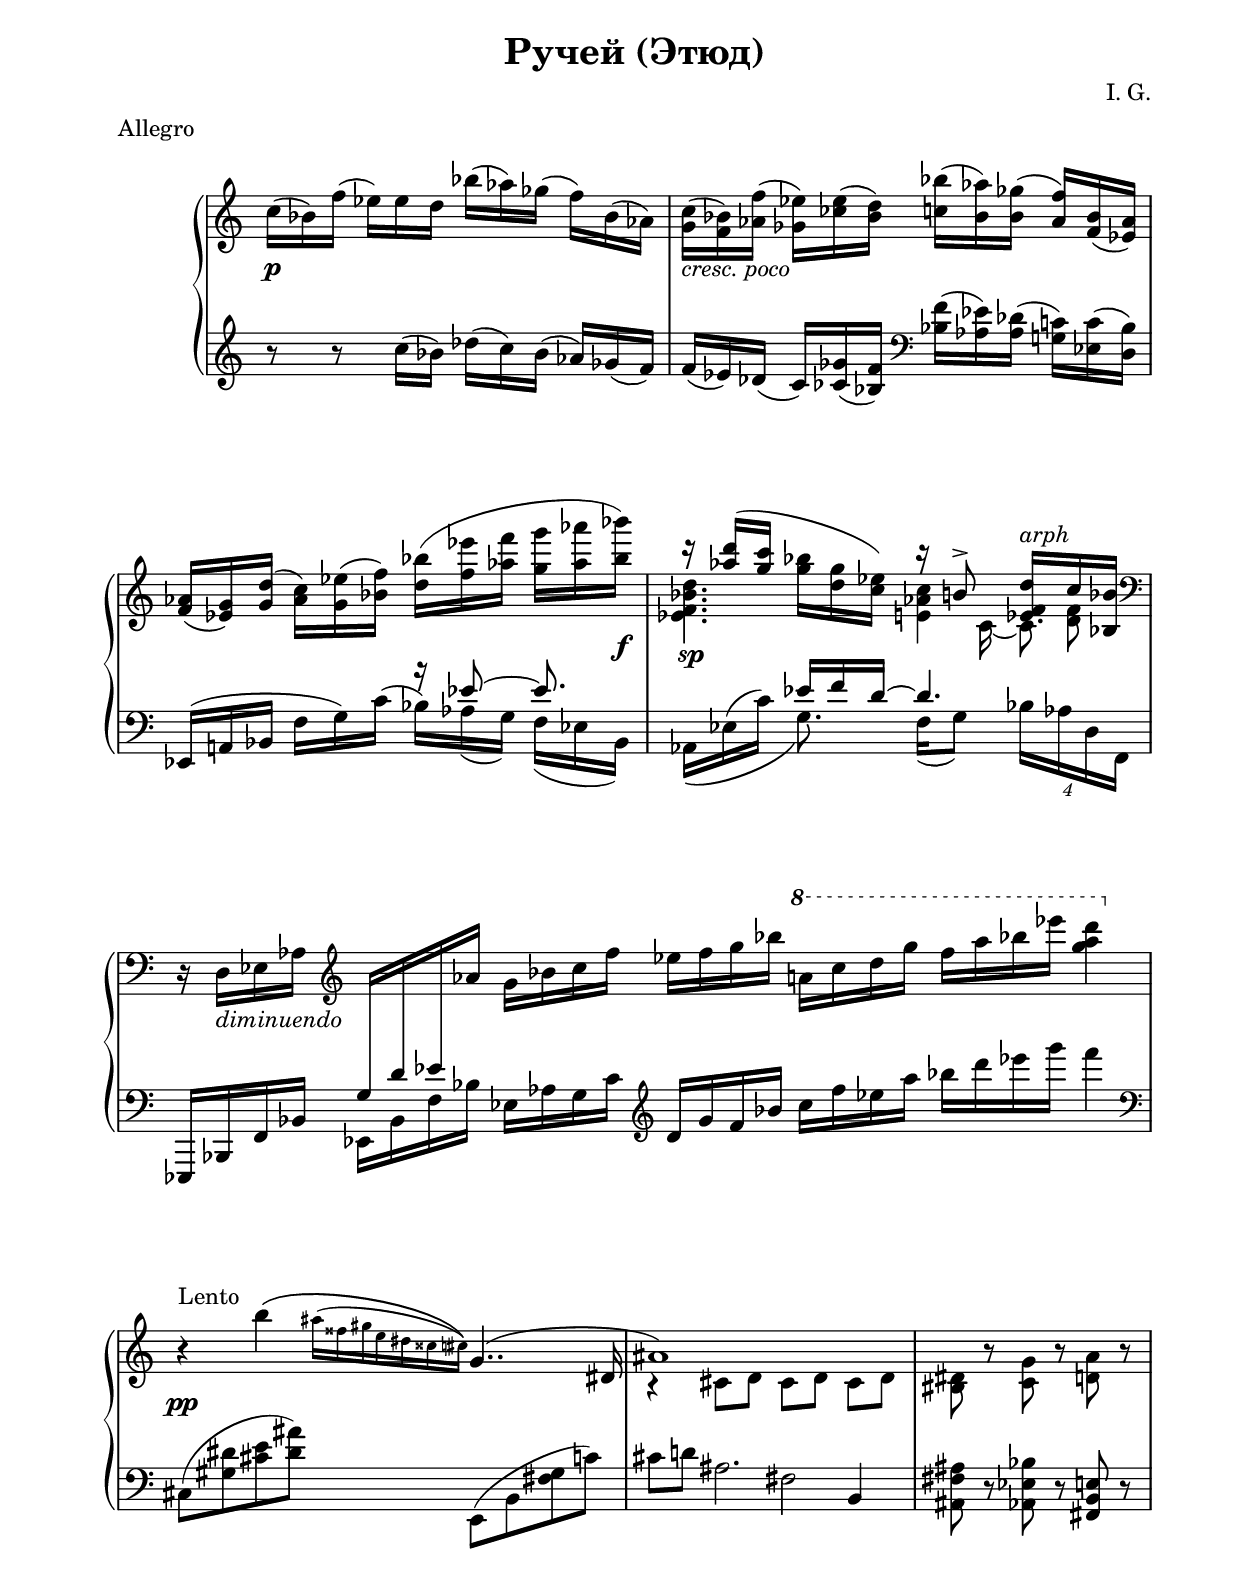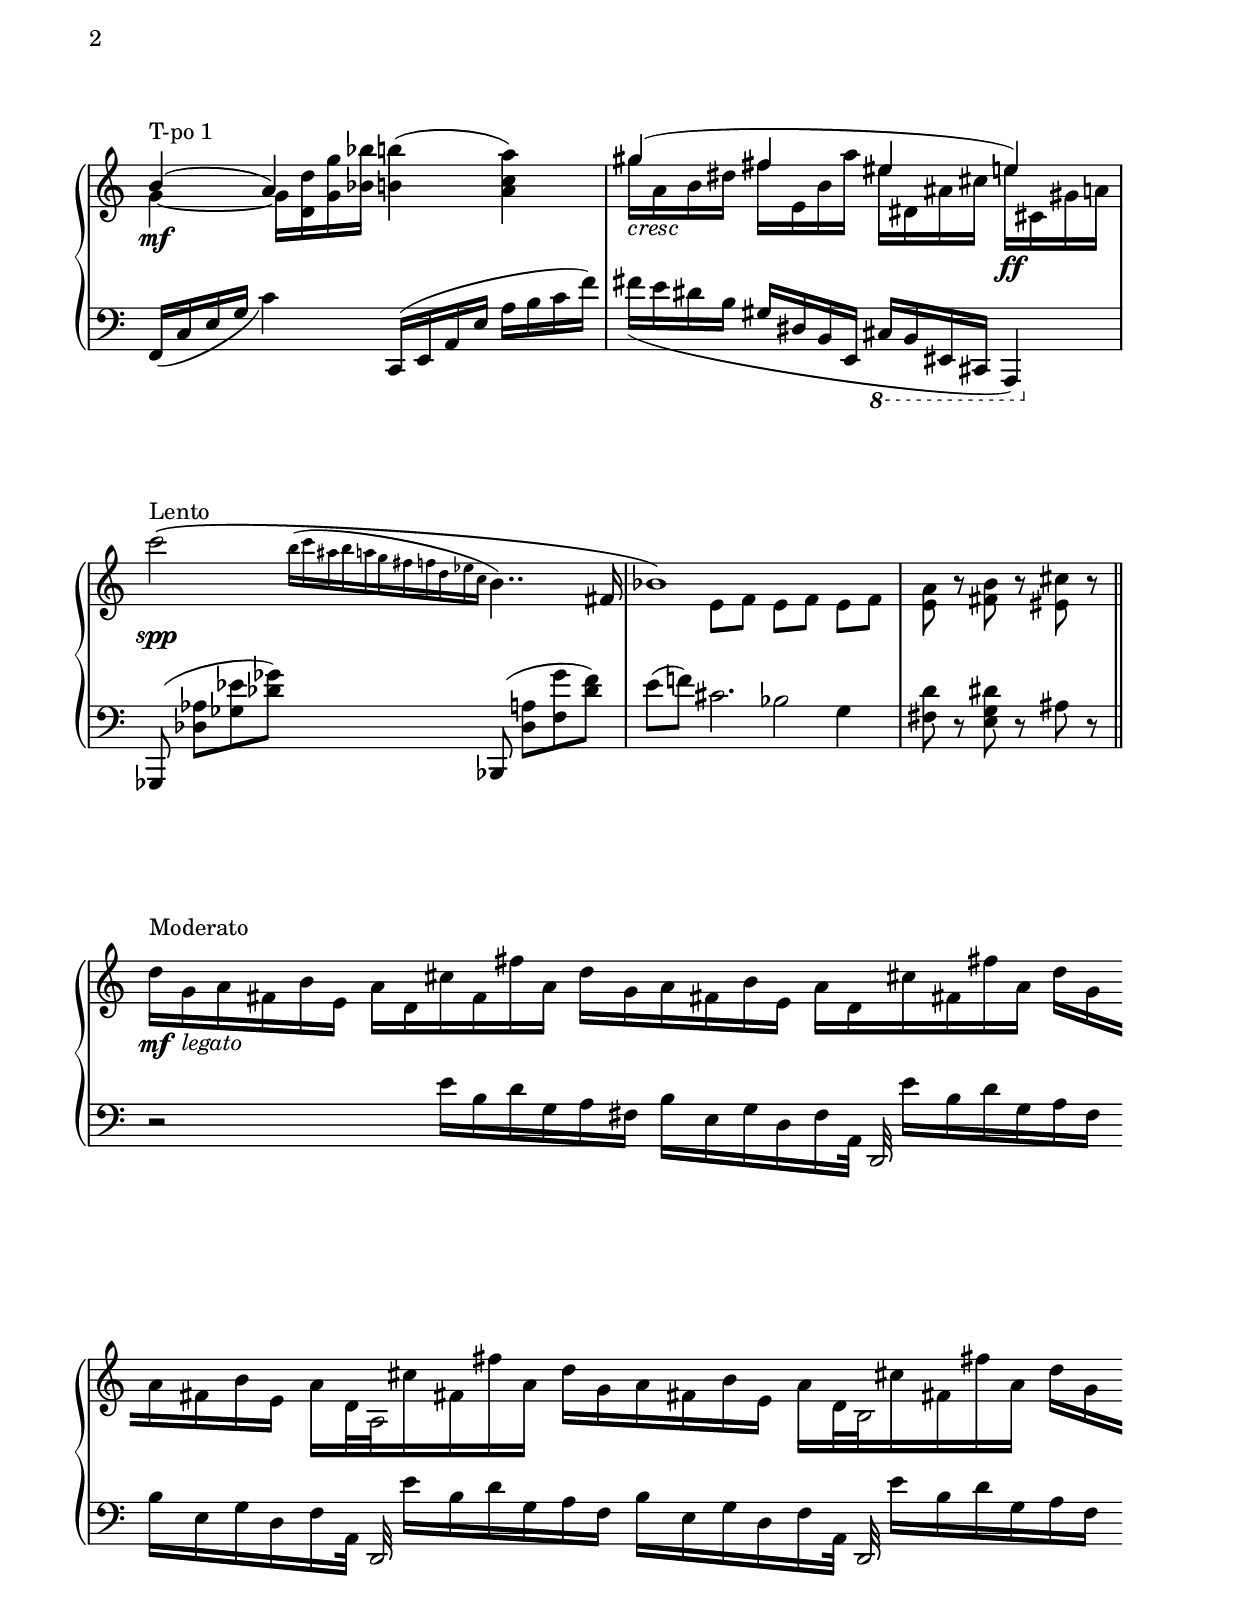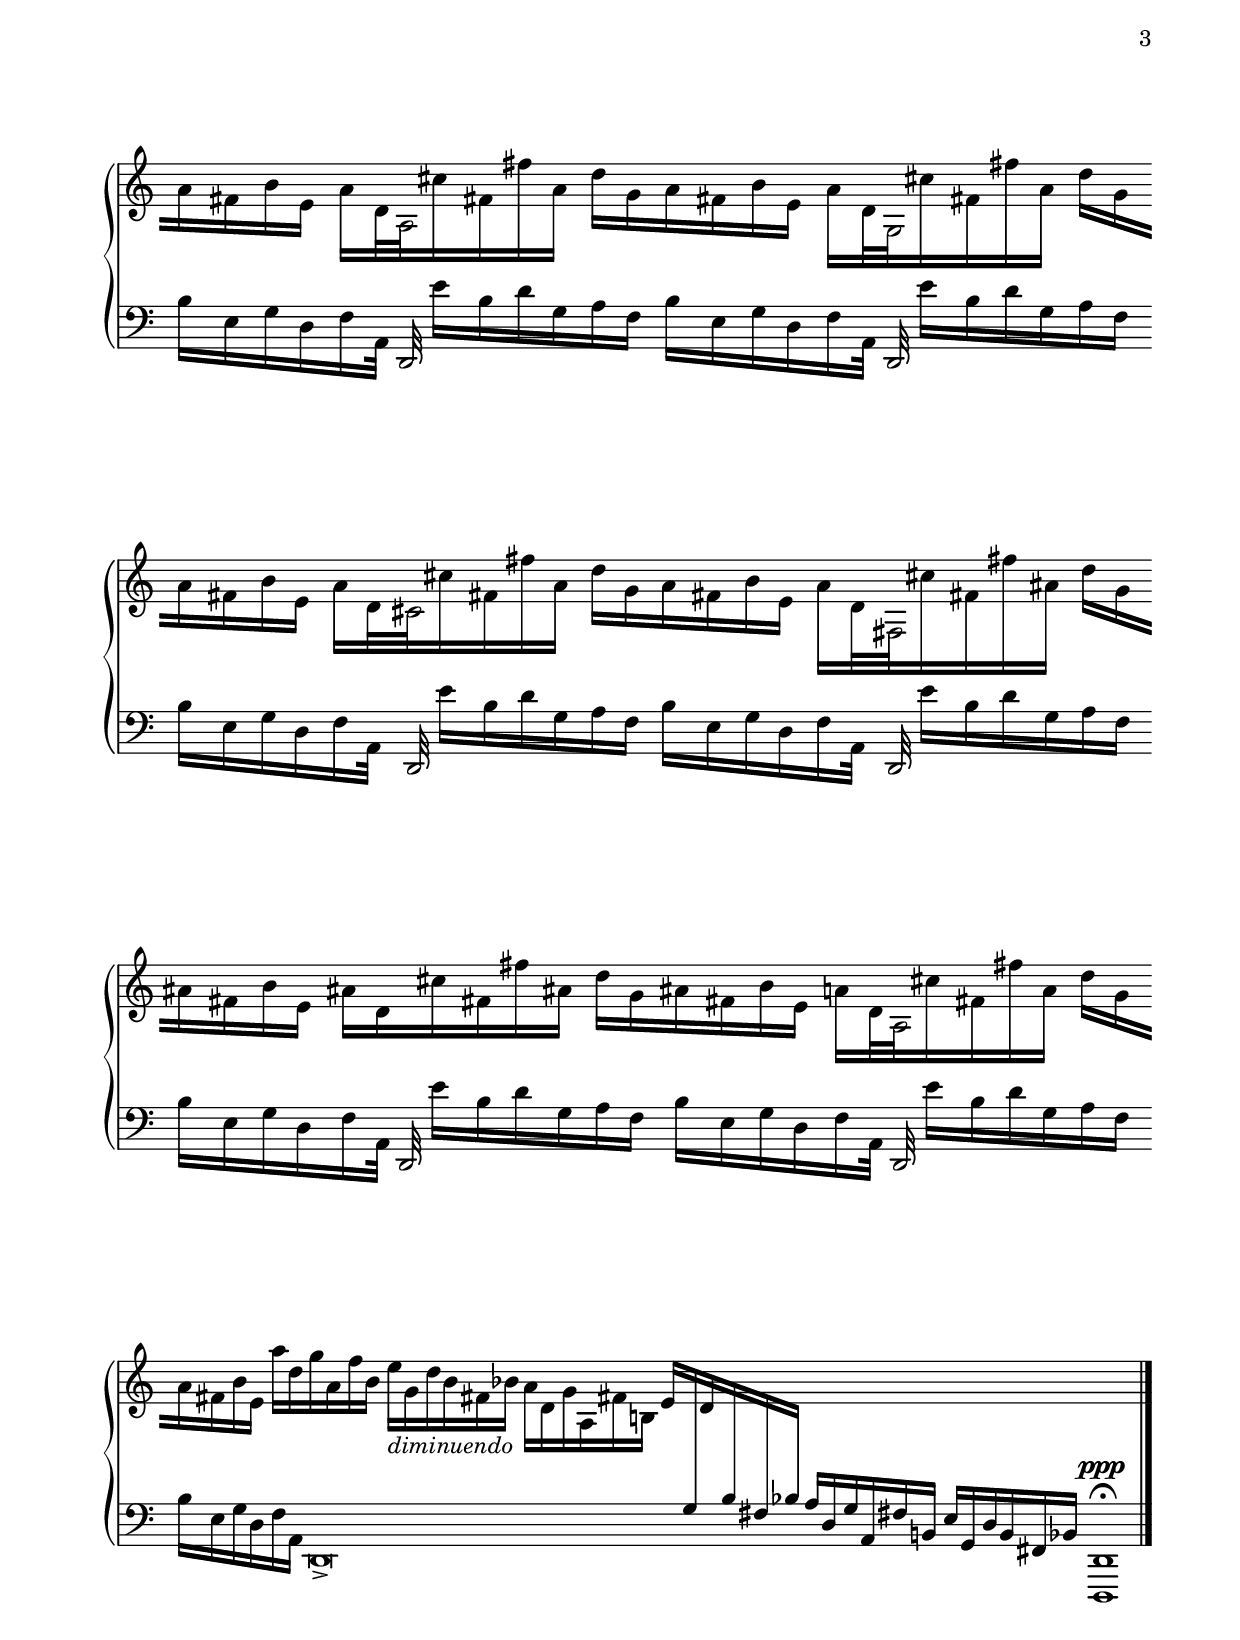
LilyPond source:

\version "2.18.0"

\language "deutsch"

\header {
  title = "Ручей (Этюд)"
  meter = "Allegro"
  composer = "I. G."
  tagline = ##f
}

\paper {
  #(set-paper-size "a4")
  top-system-spacing #'basic-distance = #20
  top-markup-spacing #'basic-distance = #8
  markup-system-spacing #'basic-distance = #25
  system-system-spacing #'basic-distance = #30
  last-bottom-spacing #'basic-distance = #25
  two-sided = ##t
  inner-margin = 20
  outer-margin = 15
}

\layout {
  \context {
    \Score
    \remove "Bar_number_engraver"
    %\override SpacingSpanner.strict-grace-spacing = ##t
    \override StaffGrouper.staff-staff-spacing.basic-distance = #16
  }
}
upper = \relative c'' {
  \clef treble
  \key c \major
  \time 12/16
  \override Staff.TimeSignature #'stencil = ##f
  \override DynamicLineSpanner.staff-padding = #3
  c16\p( b) f'( es) es d b'( as) ges( f) b,( as)
  <g c>_\markup { \italic { cresc. poco } }(
  <f b>) <as f'>( <ges es'>) <ces es>( <b d>)
  <c b'>( <b as'>) <b ges'>( <as f'>) <f b>( <es as>)
  <f as>( <es g>) <g d'>( <as c>) <g es'>( <b f'>)
  <d b'>( <f es'> <as f'> <g g'> <as as'> <b b'>\f)
  <<
    {
      r16 <as d>( <g c>
      \stemDown
      <g b> <d g> <c es>)
      \stemUp
      r h8-> <es, f d'>16^\markup { \italic { arph } } c' <b, b'>
    }
    \\
    {
      <es f b d>4.\sp <e as c>4 <d f>8
    }
    \\
    {
      \stemDown
      s4. s8 c16_~ c8.
    }
  >>
  \time 7/4
  \clef bass
  r16 d,_\markup { \italic { diminuendo } } es as
  \clef treble
  \change Staff = "lower"
  \stemUp
  g d' es
  \change Staff = "upper"
  as
  \stemNeutral
  g b c f es f g b
  \ottava #1
  \set Staff.ottavation = #"8"
  a! c d g f a b es <g, a d>4
  \ottava #0
  \time 4/4
  r4\pp^\markup{\raise #2 {Lento}} h,\(
  \grace {
    \stemDown
    ais16^( fisis gis e dis cisis cis)\)
  }
  <<
    {
      g4..( dis16 ais'1)
    }
    \\
    {
      s2 r4 cis,8 d cis[ d] cis[ d]
    }
  >>
  \time 3/4
  <his dis>8 r <c g'> r <d a'> r
  \time 4/4
  <<
    {
      h'4^\markup{\raise #2 {T-po 1}}( a)
    }
    \\
    {
      \override DynamicLineSpanner.staff-padding = #3
      g4~\mf g16 <d d'> <g g'> <b b'>
    }
  >>
  <h h'>4( <a c a'>)
  <<
    {
      gis'4( fis eis e)
    }
    \\
    {
      gis16_\markup { \italic { cresc } } a, h dis
      fis e, h' a'
      eis dis, ais' cis
      e\ff cis, gis' a
    }
  >>
  <<
    {
      \override DynamicLineSpanner.staff-padding = #3
      \stemDown
      c'2\spp^\markup{\raise #2 {Lento}}\(
      \grace {
        h16^(c ais h a g fis f d es c
      }
      \stemNeutral
      h4..) fis16 b1\)
    }
    \\
    {s1 s4 e,8 f e[ f] e[ f]}
  >>
  \time 3/4
  <e a> r <fis h> r <eis cis'> r \bar "||"
  \cadenzaOn
  \override Beam #'breakable = ##t
  d'16\mf ^\markup{\raise #2 {Moderato}}[
  g,_\markup {\italic legato} a fis  h e,] a[d, cis' fis, fis' a,]
  d16[ g, a    fis! h e,] a[    d,        cis'!    fis,! fis'! a,]
  d16[ g, a    fis! h e,] a[    d,32 
  \tweak #'duration-log #1 a    cis'!16  fis,! fis'! a,]
  d16[ g, a    fis! h e,] a[    d,32 
  \tweak #'duration-log #1 h    cis'!16  fis,! fis'! a,]
  d16[ g, a    fis! h e,] a[    d,32 
  \tweak #'duration-log #1 a    cis'!16  fis,! fis'! a,]
  d16[ g, a    fis! h e,] a[    d,32 
  \tweak #'duration-log #1 g,   cis'!16  fis,! fis'! a,]
  d16[ g, a    fis! h e,] a[    d,32 
  \tweak #'duration-log #1 cis  cis'!16  fis,! fis'! a,]
  d16[ g, a    fis! h e,] a[    d,32 
  \tweak #'duration-log #1 fis, cis''!16 fis,! fis'! ais,]
  d16[ g, ais! fis! h e,] ais![ d,        cis'!    fis,! fis'! ais,!]
  d16[ g, ais! fis! h e,] a[    d,32 
  \tweak #'duration-log #1 a    cis'!16  fis,! fis'! a,]
  d16[ g, a    fis! h e,]
  a'[  d, g a, fis' h,] e_\markup {\italic {diminuendo}}[ g, d' h fis! b] a[ d, g a, fis'! h,!]
  \stemUp
  e[
  \change Staff = "lower"
  g,
  \change Staff = "upper"
  d'
  \change Staff = "lower"
  h fis! b] a[ d, g a, fis'! h,!] e[ g, d' h fis! b] <d, d,>1^\ppp \fermata \bar "|."
}

lower = \relative c {
  \clef treble
  \key c \major
  \time 12/16
  \override Staff.TimeSignature #'stencil = ##f

  r8 r  c''16( b) des( c) b( as) ges( f)
  f( es) des( c) <ces ges'>( <b f'>)
  \clef bass
  <b f'>( <as es'>) <as des>(
  <g! c>) <es c'>( <d b'>)
  <<
    {
      s4. r16 es'8~ es 8.
      s8. es16 f d~ d4.
    }
    \\
    {
      \stemUp
      es,,16^( a! b
      \stemNeutral
      f' g) c^( b) as( g) f( es b)
      as16\( es'^( c') g8.\) f16( g8) \times 3/4{b16 as d, f,}
    }
  >>
  \time 7/4
  es,16 b' f' b
  \stemDown
  es, b' f' b
  \stemNeutral
  es, as g c
  \clef treble
  d g f b c f es a b d es g f4\break
  \time 4/4
  \clef bass
  cis,,,8( <gis' dis'> <cis e> <dis ais'>)
  e,,( h' <fis' gis> c')
  <<
    {
      \stemDown
      cis8 d! ais2.
    }
    \\
    {s2 fis}
    \\
    {
      \stemNeutral
      s2. h,4
    }
  >>
  \time 3/4
  <ais fis' ais>8 r <as es' b'> r <fis h e> r\break
  f16_( c' e g c4) c,,16( e a e' a h c f)
  fis_( e dis h gis dis h e,
  \ottava #-1
  \set Staff.ottavation = #"8"
  cis h eis, cis a4)\break
  \ottava #0
  ges'8( <des'' as'>[ <ges es'> <des' ges>])
  b,,( <des' a'>[ <f ges'> <des' f>])
  <<
    {
      \stemDown
      e8( f!) cis2.
    }
    \\
    {s2 b}
    \\
    {
      \stemNeutral
      s2. g4
    }
  >>
  <fis d'>8 r <e g dis'> r ais r\break
  \cadenzaOn
  \override Beam #'breakable = ##t
  r2
  e'16[ h d g, a fis] h[ e, g d fis a,32] 
  \tweak #'duration-log #1 d,
  e''16[ h d g, a fis]\bar "" h[ e, g d fis a,32] 
  \tweak #'duration-log #1 d,
  e''16[ h d g, a fis] h[ e, g d fis a,32] 
  \tweak #'duration-log #1 d,
  e''16[ h d g, a fis]\bar "" h[ e, g d fis a,32] 
  \tweak #'duration-log #1 d,
  e''16[ h d g, a fis] h[ e, g d fis a,32] 
  \tweak #'duration-log #1 d,
  e''16[ h d g, a fis]\bar "" h[ e, g d fis a,32] 
  \tweak #'duration-log #1 d,
  e''16[ h d g, a fis] h[ e, g d fis a,32] 
  \tweak #'duration-log #1 d,
  e''16[ h d g, a fis]\bar "" h[ e, g d fis a,32] 
  \tweak #'duration-log #1 d,
  e''16[ h d g, a fis] h[ e, g d fis a,32] 
  \tweak #'duration-log #1 d,
  e''16[ h d g, a fis]\bar "" h[ e, g d fis a,]
  d,\breve*1/2->\bar""
  s1*2
}

\score {
  \new PianoStaff
  \with {
    midiInstrument = "acoustic grand"
  }
  <<
    \new Staff = "upper" \upper
    \new Staff = "lower" \lower
  >>
}